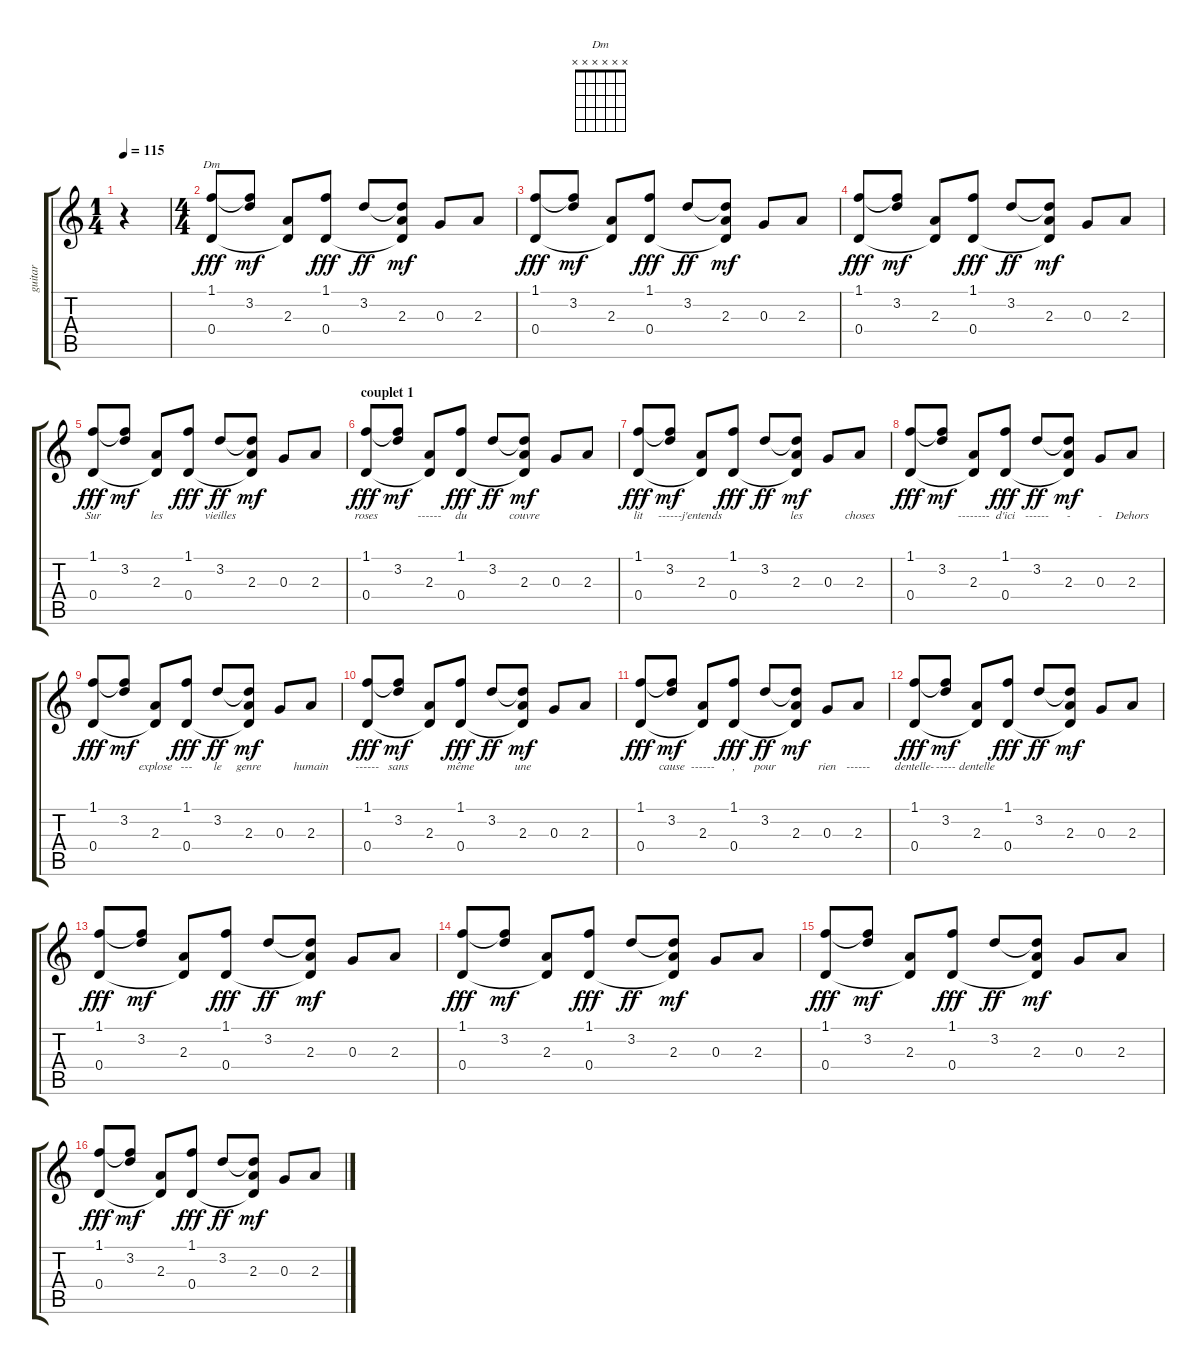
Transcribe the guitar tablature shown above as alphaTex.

\track ("guitar" "guitar") {instrument acousticguitarsteel}
\staff {score tabs}
\tuning (E4 B3 G3 D3 A2 E2) {hide}
\chord ("Dm" x x x x x x)
\ts (1 4)
\tempo 115
\clef g2
\ks c
r.4{dy fff instrument acousticguitarsteel} |
\ts (4 4)
(1.1 0.4).8{ch "Dm"} (1.1{t} 3.2).8{dy mf} (2.3 0.4{t}).8 (1.1 0.4).8{dy fff} 3.2.8{dy ff} (3.2{t} 2.3 0.4{t}).8{dy mf} 0.3.8 2.3.8 |
(1.1 0.4).8{dy fff} (1.1{t} 3.2).8{dy mf} (2.3 0.4{t}).8 (1.1 0.4).8{dy fff} 3.2.8{dy ff} (3.2{t} 2.3 0.4{t}).8{dy mf} 0.3.8 2.3.8 |
(1.1 0.4).8{dy fff} (1.1{t} 3.2).8{dy mf} (2.3 0.4{t}).8 (1.1 0.4).8{dy fff} 3.2.8{dy ff} (3.2{t} 2.3 0.4{t}).8{dy mf} 0.3.8 2.3.8 |
(1.1 0.4).8{lyrics (0 "Sur") lyrics (1 "") lyrics (2 "") lyrics (3 "") lyrics (4 "") dy fff} (1.1{t} 3.2).8{lyrics (0 "") lyrics (1 "") lyrics (2 "") lyrics (3 "") lyrics (4 "") dy mf} (2.3 0.4{t}).8{lyrics (0 "les") lyrics (1 "") lyrics (2 "") lyrics (3 "") lyrics (4 "")} (1.1 0.4).8{lyrics (0 "") lyrics (1 "") lyrics (2 "") lyrics (3 "") lyrics (4 "") dy fff} 3.2.8{lyrics (0 "vieilles") lyrics (1 "") lyrics (2 "") lyrics (3 "") lyrics (4 "") dy ff} (3.2{t} 2.3 0.4{t}).8{lyrics (0 "") lyrics (1 "") lyrics (2 "") lyrics (3 "") lyrics (4 "") dy mf} 0.3.8{lyrics (0 "") lyrics (1 "") lyrics (2 "") lyrics (3 "") lyrics (4 "")} 2.3.8{lyrics (0 "") lyrics (1 "") lyrics (2 "") lyrics (3 "") lyrics (4 "")} |
\section ("" "couplet 1")
(1.1 0.4).8{lyrics (0 "roses") lyrics (1 "") lyrics (2 "") lyrics (3 "") lyrics (4 "") dy fff} (1.1{t} 3.2).8{lyrics (0 "") lyrics (1 "") lyrics (2 "") lyrics (3 "") lyrics (4 "") dy mf} (2.3 0.4{t}).8{lyrics (0 "------") lyrics (1 "") lyrics (2 "") lyrics (3 "") lyrics (4 "")} (1.1 0.4).8{lyrics (0 "du") lyrics (1 "") lyrics (2 "") lyrics (3 "") lyrics (4 "") dy fff} 3.2.8{lyrics (0 "") lyrics (1 "") lyrics (2 "") lyrics (3 "") lyrics (4 "") dy ff} (3.2{t} 2.3 0.4{t}).8{lyrics (0 "couvre") lyrics (1 "") lyrics (2 "") lyrics (3 "") lyrics (4 "") dy mf} 0.3.8{lyrics (0 "") lyrics (1 "") lyrics (2 "") lyrics (3 "") lyrics (4 "")} 2.3.8{lyrics (0 "") lyrics (1 "") lyrics (2 "") lyrics (3 "") lyrics (4 "")} |
(1.1 0.4).8{lyrics (0 "lit") lyrics (1 "") lyrics (2 "") lyrics (3 "") lyrics (4 "") dy fff} (1.1{t} 3.2).8{lyrics (0 "------") lyrics (1 "") lyrics (2 "") lyrics (3 "") lyrics (4 "") dy mf} (2.3 0.4{t}).8{lyrics (0 "j'entends") lyrics (1 "") lyrics (2 "") lyrics (3 "") lyrics (4 "")} (1.1 0.4).8{lyrics (0 "") lyrics (1 "") lyrics (2 "") lyrics (3 "") lyrics (4 "") dy fff} 3.2.8{lyrics (0 "") lyrics (1 "") lyrics (2 "") lyrics (3 "") lyrics (4 "") dy ff} (3.2{t} 2.3 0.4{t}).8{lyrics (0 "les") lyrics (1 "") lyrics (2 "") lyrics (3 "") lyrics (4 "") dy mf} 0.3.8{lyrics (0 "") lyrics (1 "") lyrics (2 "") lyrics (3 "") lyrics (4 "")} 2.3.8{lyrics (0 "choses") lyrics (1 "") lyrics (2 "") lyrics (3 "") lyrics (4 "")} |
(1.1 0.4).8{lyrics (0 "") lyrics (1 "") lyrics (2 "") lyrics (3 "") lyrics (4 "") dy fff} (1.1{t} 3.2).8{lyrics (0 "") lyrics (1 "") lyrics (2 "") lyrics (3 "") lyrics (4 "") dy mf} (2.3 0.4{t}).8{lyrics (0 "--------") lyrics (1 "") lyrics (2 "") lyrics (3 "") lyrics (4 "")} (1.1 0.4).8{lyrics (0 "d'ici") lyrics (1 "") lyrics (2 "") lyrics (3 "") lyrics (4 "") dy fff} 3.2.8{lyrics (0 "------") lyrics (1 "") lyrics (2 "") lyrics (3 "") lyrics (4 "") dy ff} (3.2{t} 2.3 0.4{t}).8{lyrics (0 "-") lyrics (1 "") lyrics (2 "") lyrics (3 "") lyrics (4 "") dy mf} 0.3.8{lyrics (0 "-") lyrics (1 "") lyrics (2 "") lyrics (3 "") lyrics (4 "")} 2.3.8{lyrics (0 "Dehors") lyrics (1 "") lyrics (2 "") lyrics (3 "") lyrics (4 "")} |
(1.1 0.4).8{lyrics (0 "") lyrics (1 "") lyrics (2 "") lyrics (3 "") lyrics (4 "") dy fff} (1.1{t} 3.2).8{lyrics (0 "") lyrics (1 "") lyrics (2 "") lyrics (3 "") lyrics (4 "") dy mf} (2.3 0.4{t}).8{lyrics (0 "explose") lyrics (1 "") lyrics (2 "") lyrics (3 "") lyrics (4 "")} (1.1 0.4).8{lyrics (0 "---") lyrics (1 "") lyrics (2 "") lyrics (3 "") lyrics (4 "") dy fff} 3.2.8{lyrics (0 "le") lyrics (1 "") lyrics (2 "") lyrics (3 "") lyrics (4 "") dy ff} (3.2{t} 2.3 0.4{t}).8{lyrics (0 "genre") lyrics (1 "") lyrics (2 "") lyrics (3 "") lyrics (4 "") dy mf} 0.3.8{lyrics (0 "") lyrics (1 "") lyrics (2 "") lyrics (3 "") lyrics (4 "")} 2.3.8{lyrics (0 "humain") lyrics (1 "") lyrics (2 "") lyrics (3 "") lyrics (4 "")} |
(1.1 0.4).8{lyrics (0 "------") lyrics (1 "") lyrics (2 "") lyrics (3 "") lyrics (4 "") dy fff} (1.1{t} 3.2).8{lyrics (0 "sans") lyrics (1 "") lyrics (2 "") lyrics (3 "") lyrics (4 "") dy mf} (2.3 0.4{t}).8{lyrics (0 "") lyrics (1 "") lyrics (2 "") lyrics (3 "") lyrics (4 "")} (1.1 0.4).8{lyrics (0 "même") lyrics (1 "") lyrics (2 "") lyrics (3 "") lyrics (4 "") dy fff} 3.2.8{lyrics (0 "") lyrics (1 "") lyrics (2 "") lyrics (3 "") lyrics (4 "") dy ff} (3.2{t} 2.3 0.4{t}).8{lyrics (0 "une") lyrics (1 "") lyrics (2 "") lyrics (3 "") lyrics (4 "") dy mf} 0.3.8{lyrics (0 "") lyrics (1 "") lyrics (2 "") lyrics (3 "") lyrics (4 "")} 2.3.8{lyrics (0 "") lyrics (1 "") lyrics (2 "") lyrics (3 "") lyrics (4 "")} |
(1.1 0.4).8{lyrics (0 "") lyrics (1 "") lyrics (2 "") lyrics (3 "") lyrics (4 "") dy fff} (1.1{t} 3.2).8{lyrics (0 "cause") lyrics (1 "") lyrics (2 "") lyrics (3 "") lyrics (4 "") dy mf} (2.3 0.4{t}).8{lyrics (0 "------") lyrics (1 "") lyrics (2 "") lyrics (3 "") lyrics (4 "")} (1.1 0.4).8{lyrics (0 ",") lyrics (1 "") lyrics (2 "") lyrics (3 "") lyrics (4 "") dy fff} 3.2.8{lyrics (0 "pour") lyrics (1 "") lyrics (2 "") lyrics (3 "") lyrics (4 "") dy ff} (3.2{t} 2.3 0.4{t}).8{lyrics (0 "") lyrics (1 "") lyrics (2 "") lyrics (3 "") lyrics (4 "") dy mf} 0.3.8{lyrics (0 "rien") lyrics (1 "") lyrics (2 "") lyrics (3 "") lyrics (4 "")} 2.3.8{lyrics (0 "------") lyrics (1 "") lyrics (2 "") lyrics (3 "") lyrics (4 "")} |
(1.1 0.4).8{lyrics (0 "dentelle-") lyrics (1 "") lyrics (2 "") lyrics (3 "") lyrics (4 "") dy fff} (1.1{t} 3.2).8{lyrics (0 "-----") lyrics (1 "") lyrics (2 "") lyrics (3 "") lyrics (4 "") dy mf} (2.3 0.4{t}).8{lyrics (0 "dentelle") lyrics (1 "") lyrics (2 "") lyrics (3 "") lyrics (4 "")} (1.1 0.4).8{dy fff} 3.2.8{dy ff} (3.2{t} 2.3 0.4{t}).8{dy mf} 0.3.8 2.3.8 |
(1.1 0.4).8{dy fff} (1.1{t} 3.2).8{dy mf} (2.3 0.4{t}).8 (1.1 0.4).8{dy fff} 3.2.8{dy ff} (3.2{t} 2.3 0.4{t}).8{dy mf} 0.3.8 2.3.8 |
(1.1 0.4).8{dy fff} (1.1{t} 3.2).8{dy mf} (2.3 0.4{t}).8 (1.1 0.4).8{dy fff} 3.2.8{dy ff} (3.2{t} 2.3 0.4{t}).8{dy mf} 0.3.8 2.3.8 |
(1.1 0.4).8{dy fff} (1.1{t} 3.2).8{dy mf} (2.3 0.4{t}).8 (1.1 0.4).8{dy fff} 3.2.8{dy ff} (3.2{t} 2.3 0.4{t}).8{dy mf} 0.3.8 2.3.8 |
(1.1 0.4).8{dy fff} (1.1{t} 3.2).8{dy mf} (2.3 0.4{t}).8 (1.1 0.4).8{dy fff} 3.2.8{dy ff} (3.2{t} 2.3 0.4{t}).8{dy mf} 0.3.8 2.3.8
